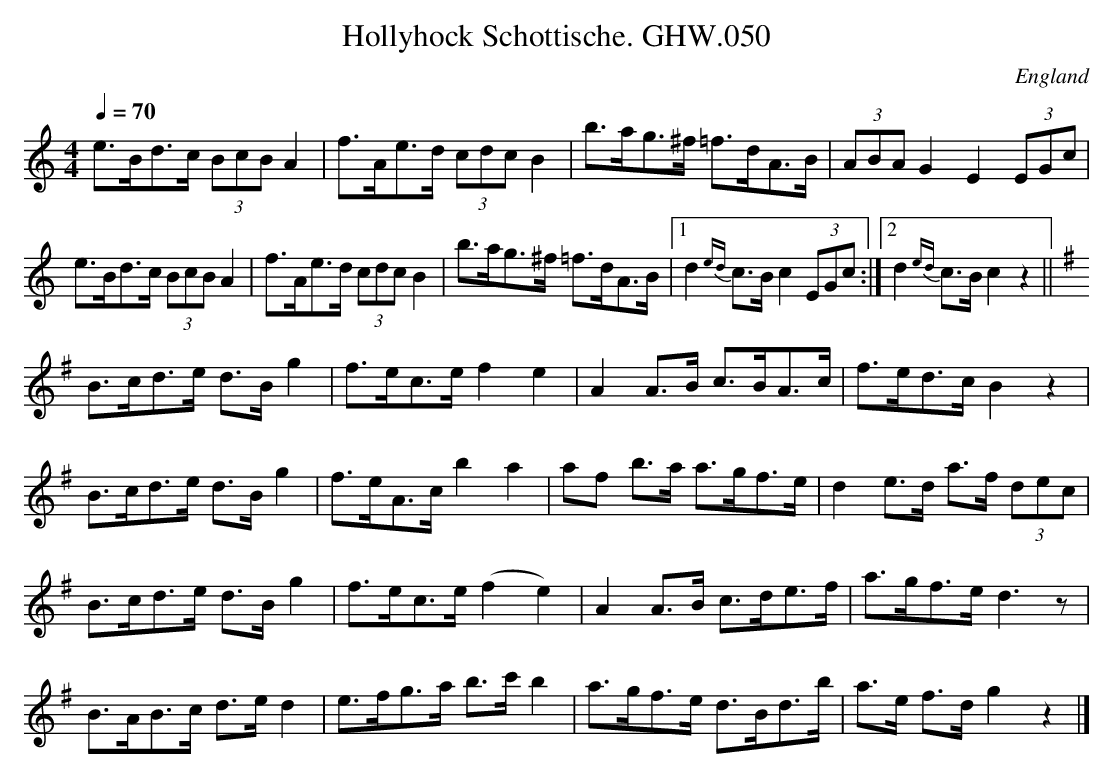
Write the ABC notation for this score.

X:1
T:Hollyhock Schottische. GHW.050
M:4/4
L:1/8
Q:1/4=70
O:England
notC:Edmund Forman
K:C major
e>Bd>c (3BcB A2|f>Ae>d (3cdc B2|b>ag>^f =f>dA>B| (3ABA G2 E2 (3EGc|!
e>Bd>c (3BcB A2|f>Ae>d (3cdc B2|b>ag>^f =f>dA>B|1\
d2{ed}c>Bc2 (3EGc:|2d2 {ed}c>B c2 z2||!
K:G
B>cd>e d>B g2|f>ec>e f2 e2|A2A>B c>BA>c|f>ed>c B2z2|!
B>cd>e d>B g2|f>eA>c b2a2|af b>a a>gf>e|d2 e>d a>f (3dec|!
B>cd>e d>B g2|f>ec>e (f2 e2)|A2A>B c>de>f|a>gf>e d3 z|!
B>AB>c d>e d2| e>fg>a b>c' b2|a>gf>e d>Bd>b|a>e f>d g2 z2|]
